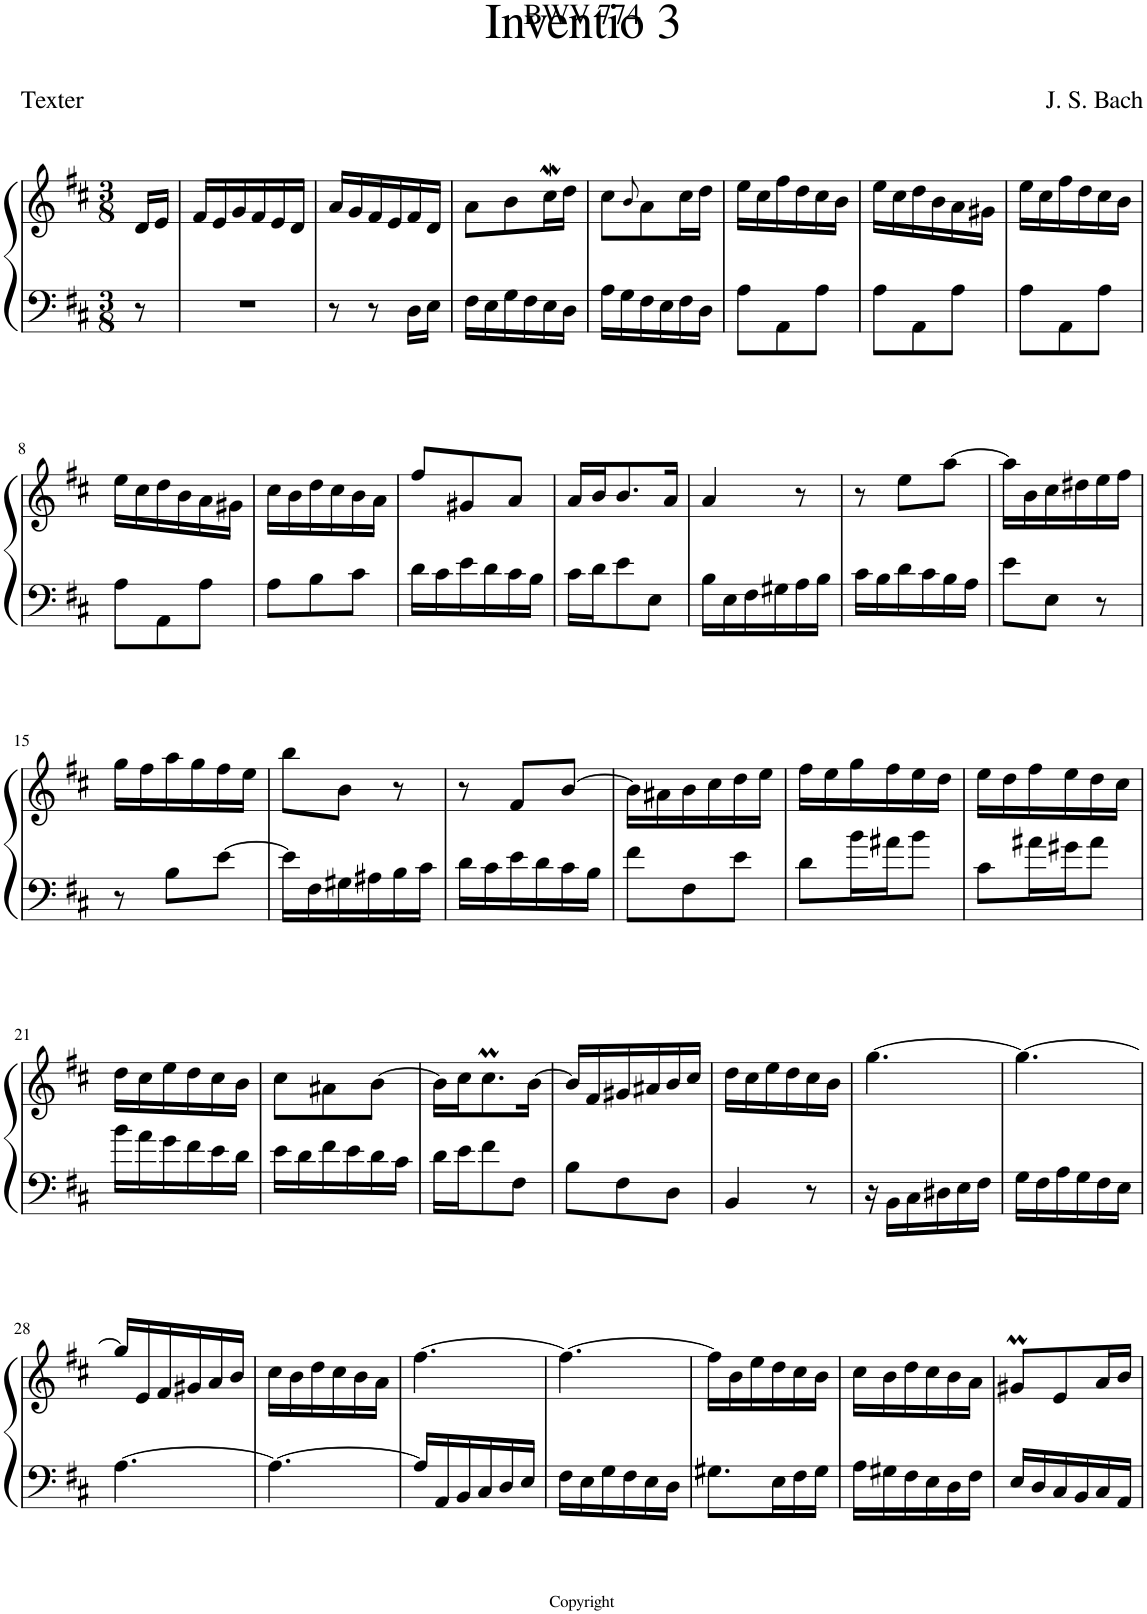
**kern	**kern
*part1	*part1
*staff2	*staff1
*I"Piano	*
*I'Pno	*
*clefF4	*clefG2
*k[f#c#]	*k[f#c#]
*M3/8	*M3/8
=	=
8r	16d/LL
.	16e/JJ
=1	=1
4.r	16f#/LL
.	16e/
.	16g/
.	16f#/
.	16e/
.	16d/JJ
=2	=2
8r	16a/LL
.	16g/
8r	16f#/
.	16e/
16D\LL	16f#/
16E\JJ	16d/JJ
=3	=3
16F#\LL	8a\L
16E\	.
16G\	8b\
16F#\	.
16E\	16cc#W\L
16D\JJ	16dd\JJ
=4	=4
16A\LL	8cc#\L
16G\	.
.	8qb/
16F#\	8a\
16E\	.
16F#\	16cc#\L
16D\JJ	16dd\JJ
=5	=5
8A\L	16ee\LL
.	16cc#\
8AA\	16ff#\
.	16dd\
8A\J	16cc#\
.	16b\JJ
=6	=6
8A\L	16ee\LL
.	16cc#\
8AA\	16dd\
.	16b\
8A\J	16a\
.	16g#X\JJ
=7	=7
8A\L	16ee\LL
.	16cc#\
8AA\	16ff#\
.	16dd\
8A\J	16cc#\
.	16b\JJ
!!LO:LB:g=z
=8	=8
8A\L	16ee\LL
.	16cc#\
8AA\	16dd\
.	16b\
8A\J	16a\
.	16g#X\JJ
=9	=9
8A\L	16cc#\LL
.	16b\
8B\	16dd\
.	16cc#\
8c#\J	16b\
.	16a\JJ
=10	=10
16d\LL	8ff#/L
16c#\	.
16e\	8g#X/
16d\	.
16c#\	8a/J
16B\JJ	.
=11	=11
16c#\LL	16a/LL
16d\J	16b/J
8e\	8.b/
8E\J	.
.	16a/Jk
=12	=12
16B\LL	4a/
16E\	.
16F#\	.
16G#X\	.
16A\	8r
16B\JJ	.
=13	=13
16c#\LL	8r
16B\	.
16d\	8ee\L
16c#\	.
16B\	[8aa\J
16A\JJ	.
=14	=14
8e\L	16aa\LL]
.	16b\
8E\J	16cc#\
.	16dd#X\
8r	16ee\
.	16ff#\JJ
!!LO:LB:g=z
=15	=15
8r	16gg\LL
.	16ff#\
8B\L	16aa\
.	16gg\
[8e\J	16ff#\
.	16ee\JJ
=16	=16
16e\LL]	8bb\L
16F#\	.
16G#X\	8b\J
16A#X\	.
16B\	8r
16c#\JJ	.
=17	=17
16d\LL	8r
16c#\	.
16e\	8f#/L
16d\	.
16c#\	[8b/J
16B\JJ	.
=18	=18
8f#\L	16b\LL]
.	16a#X\
8F#\	16b\
.	16cc#\
8e\J	16dd\
.	16ee\JJ
=19	=19
8d\L	16ff#\LL
.	16ee\
16b\L	16gg\
16a#X\J	16ff#\
8b\J	16ee\
.	16dd\JJ
=20	=20
8c#\L	16ee\LL
.	16dd\
16a#X\L	16ff#\
16g#X\J	16ee\
8a#\J	16dd\
.	16cc#\JJ
!!LO:LB:g=z
=21	=21
16b\LL	16dd\LL
16a\	16cc#\
16g\	16ee\
16f#\	16dd\
16e\	16cc#\
16d\JJ	16b\JJ
=22	=22
16e\LL	8cc#\L
16d\	.
16f#\	8a#X\
16e\	.
16d\	[8b\J
16c#\JJ	.
=23	=23
16d\LL	16b\LL]
16e\J	16cc#\J
8f#\	8.cc#m\
8F#\J	.
.	[16b\Jk
=24	=24
8B\L	16b/LL]
.	16f#/
8F#\	16g#X/
.	16a#X/
8D\J	16b/
.	16cc#/JJ
=25	=25
4BB/	16dd\LL
.	16cc#\
.	16ee\
.	16dd\
8r	16cc#\
.	16b\JJ
=26	=26
16r	[4.gg\
16BB\LL	.
16C#\	.
16D#X\	.
16E\	.
16F#\JJ	.
=27	=27
16G\LL	4.gg\_
16F#\	.
16A\	.
16G\	.
16F#\	.
16E\JJ	.
!!LO:LB:g=z
=28	=28
[4.A\	16gg/LL]
.	16e/
.	16f#/
.	16g#X/
.	16a/
.	16b/JJ
=29	=29
4.A\_	16cc#\LL
.	16b\
.	16dd\
.	16cc#\
.	16b\
.	16a\JJ
=30	=30
16A/LL]	[4.ff#\
16AA/	.
16BB/	.
16C#/	.
16D/	.
16E/JJ	.
=31	=31
16F#\LL	4.ff#\_
16E\	.
16G\	.
16F#\	.
16E\	.
16D\JJ	.
=32	=32
8.G#X\L	16ff#\LL]
.	16b\
.	16ee\
16E\L	16dd\
16F#\	16cc#\
16G#\JJ	16b\JJ
=33	=33
16A\LL	16cc#\LL
16G#X\	16b\
16F#\	16dd\
16E\	16cc#\
16D\	16b\
16F#\JJ	16a\JJ
=34	=34
16E/LL	8g#Xm/L
16D/	.
16C#/	8e/
16BB/	.
16C#/	16a/L
16AA/JJ	16b/JJ
=	=
*-	*-
